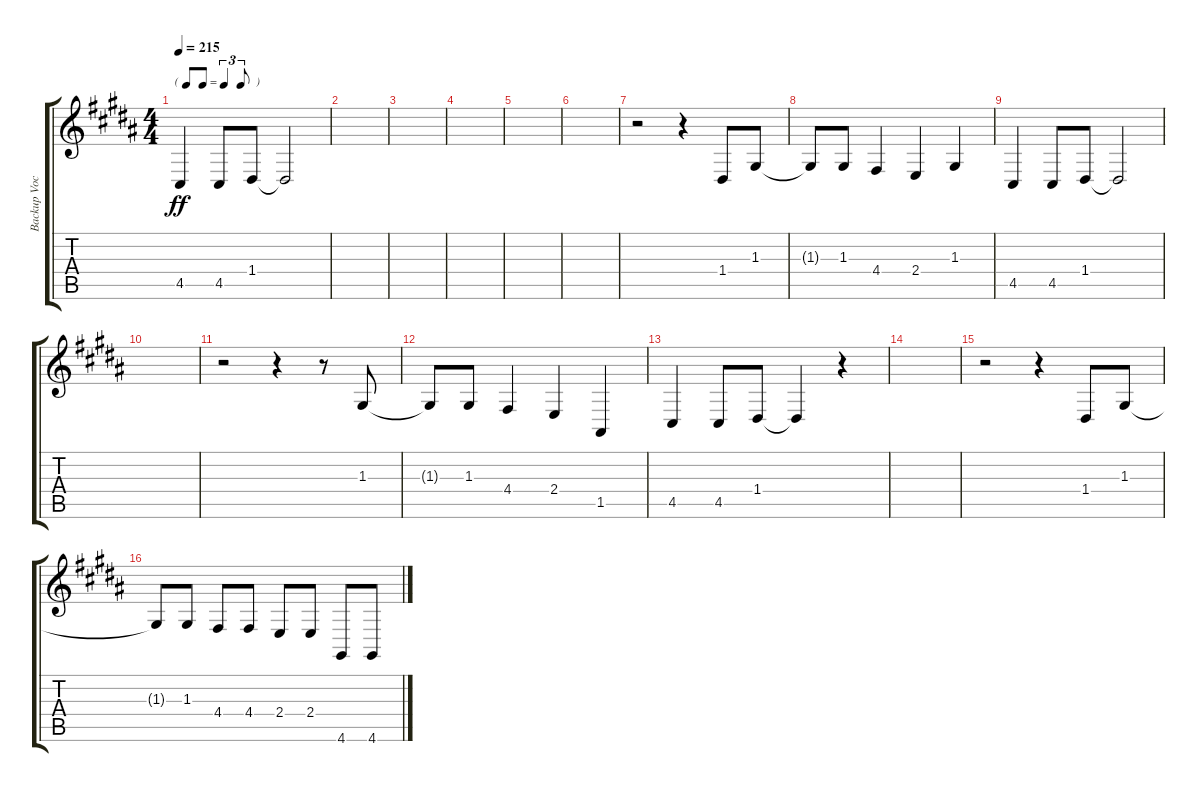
\track ("Backup Vocals" "Backup Voc") {instrument altosax}
\staff {score tabs}
\tuning (E4 B3 G3 D3 A2 E2) {hide}
\ts (4 4)
\tf triplet8th
\tempo 215
\clef g2
\ks b
4.5.4{dy ff} 4.5.8 1.4.8 1.4{t}.2 |
|
|
|
|
|
r.2 r.4 1.4.8 1.3.8 |
1.3{t}.8 1.3.8 4.4.4 2.4.4 1.3.4 |
4.5.4 4.5.8 1.4.8 1.4{t}.2 |
|
r.2 r.4 r.8 1.3.8 |
1.3{t}.8 1.3.8 4.4.4 2.4.4 1.5.4 |
4.5.4 4.5.8 1.4.8 1.4{t}.4 r.4 |
|
r.2 r.4 1.4.8 1.3.8 |
1.3{t}.8 1.3.8 4.4.8 4.4.8 2.4.8 2.4.8 4.6.8 4.6.8
